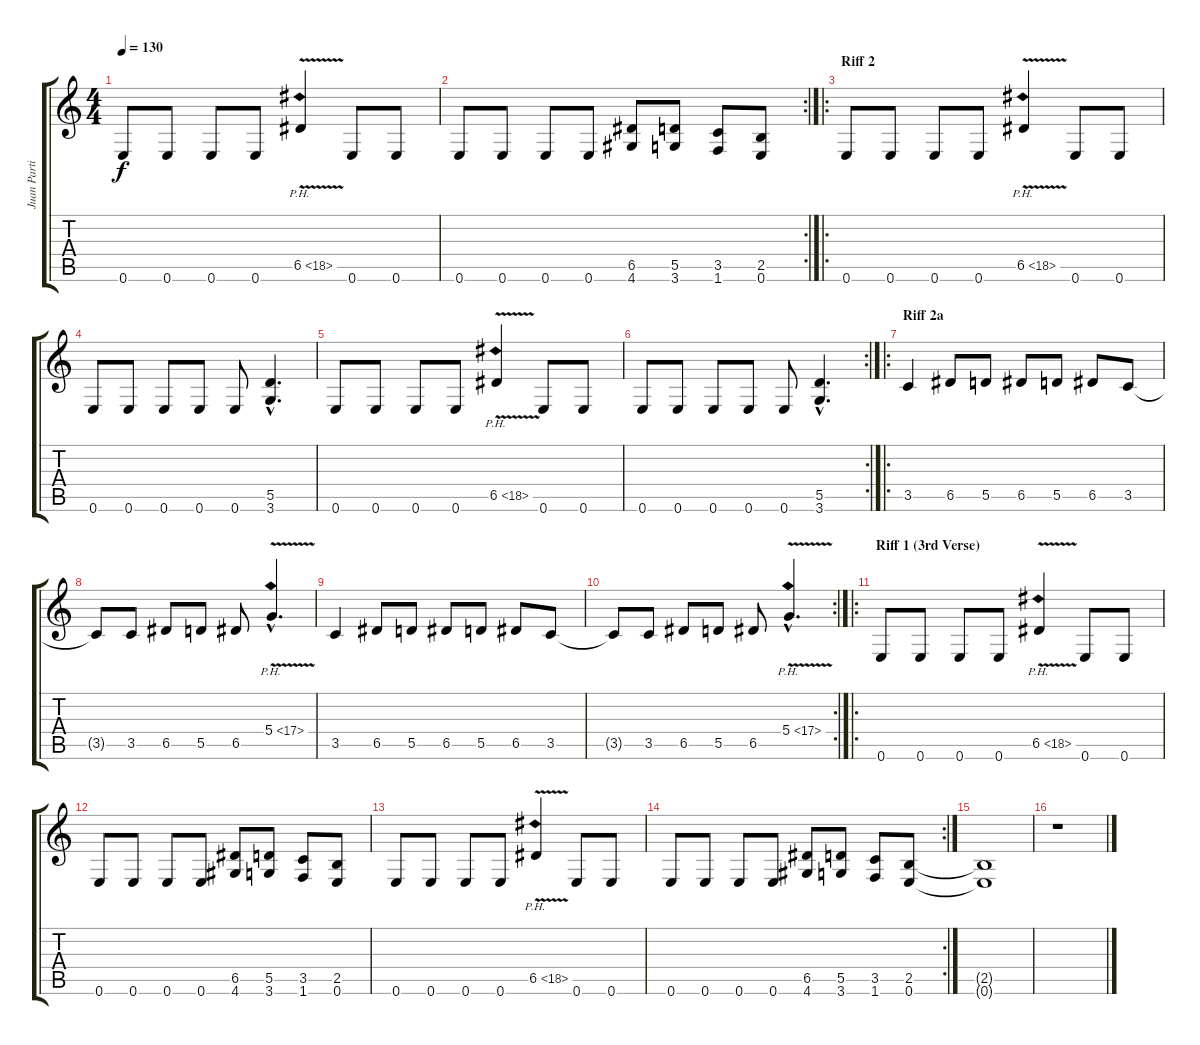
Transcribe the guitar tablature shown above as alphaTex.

\track ("Juan Partida" "Juan Parti") {instrument distortionguitar}
\staff {score tabs}
\tuning (E4 B3 G3 D3 A2 E2) {hide}
\ts (4 4)
\tempo 130
\clef g2
\ks c
0.6.8{dy f} 0.6.8 0.6.8 0.6.8 6.5{ph 12 v}.4 0.6.8 0.6.8 |
\rc 2
0.6.8 0.6.8 0.6.8 0.6.8 (6.5 4.6).8 (5.5 3.6).8 (3.5 1.6).8 (2.5 0.6).8 |
\ro
\section ("" "Riff 2")
0.6.8 0.6.8 0.6.8 0.6.8 6.5{ph 12 v}.4 0.6.8 0.6.8 |
0.6.8 0.6.8 0.6.8 0.6.8 0.6.8 (5.5{hac} 3.6{hac}).4{d} |
0.6.8 0.6.8 0.6.8 0.6.8 6.5{ph 12 v}.4 0.6.8 0.6.8 |
\rc 2
0.6.8 0.6.8 0.6.8 0.6.8 0.6.8 (5.5{hac} 3.6{hac}).4{d} |
\ro
\section ("" "Riff 2a")
3.5.4 6.5.8 5.5.8 6.5.8 5.5.8 6.5.8 3.5.8 |
3.5{t}.8 3.5.8 6.5.8 5.5.8 6.5.8 5.4{ph 12 v hac}.4{d} |
3.5.4 6.5.8 5.5.8 6.5.8 5.5.8 6.5.8 3.5.8 |
\rc 2
3.5{t}.8 3.5.8 6.5.8 5.5.8 6.5.8 5.4{ph 12 v hac}.4{d} |
\ro
\section ("" "Riff 1 (3rd Verse)")
0.6.8 0.6.8 0.6.8 0.6.8 6.5{ph 12 v}.4 0.6.8 0.6.8 |
0.6.8 0.6.8 0.6.8 0.6.8 (6.5 4.6).8 (5.5 3.6).8 (3.5 1.6).8 (2.5 0.6).8 |
0.6.8 0.6.8 0.6.8 0.6.8 6.5{ph 12 v}.4 0.6.8 0.6.8 |
\rc 2
0.6.8 0.6.8 0.6.8 0.6.8 (6.5 4.6).8 (5.5 3.6).8 (3.5 1.6).8 (2.5 0.6).8 |
(2.5{t} 0.6{t}).1 |
r.1
